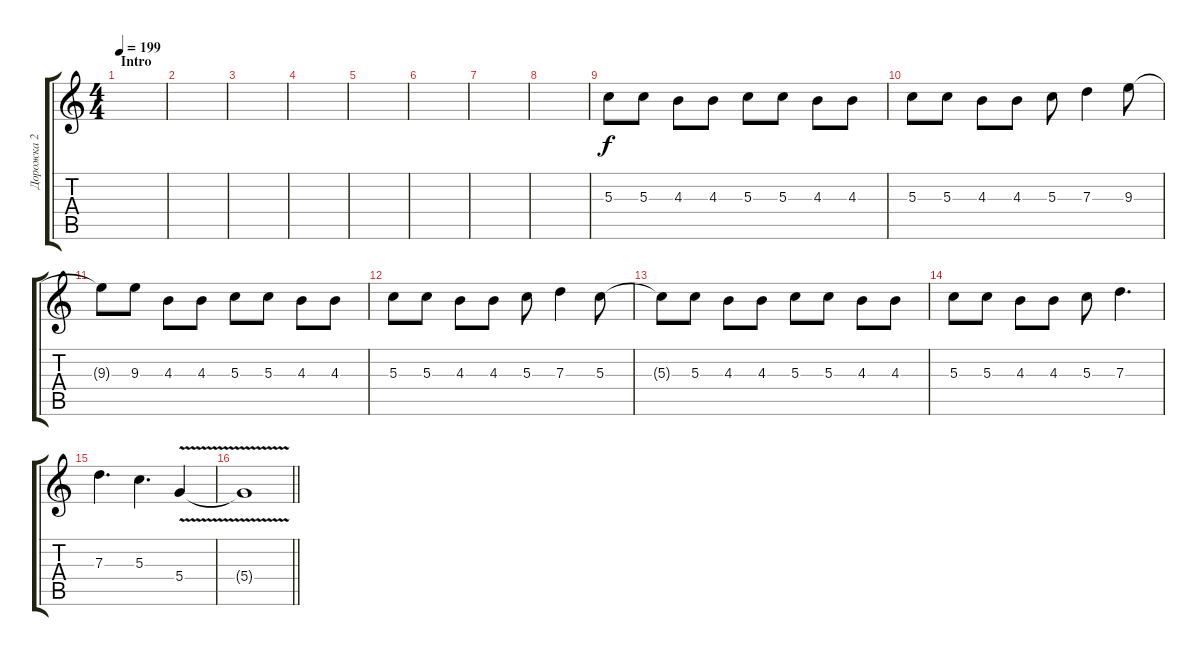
\track ("Дорожка 2" "Дорожка 2") {instrument distortionguitar}
\staff {score tabs}
\tuning (E4 B3 G3 D3 A2 E2) {hide}
\ts (4 4)
\section ("" "Intro")
\tempo 199
\clef g2
\ks c
|
|
|
|
|
|
|
|
5.3.8 5.3.8 4.3.8 4.3.8 5.3.8 5.3.8 4.3.8 4.3.8 |
5.3.8 5.3.8 4.3.8 4.3.8 5.3.8 7.3.4 9.3.8 |
9.3{t}.8 9.3.8 4.3.8 4.3.8 5.3.8 5.3.8 4.3.8 4.3.8 |
5.3.8 5.3.8 4.3.8 4.3.8 5.3.8 7.3.4 5.3.8 |
5.3{t}.8 5.3.8 4.3.8 4.3.8 5.3.8 5.3.8 4.3.8 4.3.8 |
5.3.8 5.3.8 4.3.8 4.3.8 5.3.8 7.3.4{d} |
7.3.4{d} 5.3.4{d} 5.4{v}.4 |
\barLineRight lightlight
5.4{t}.1
